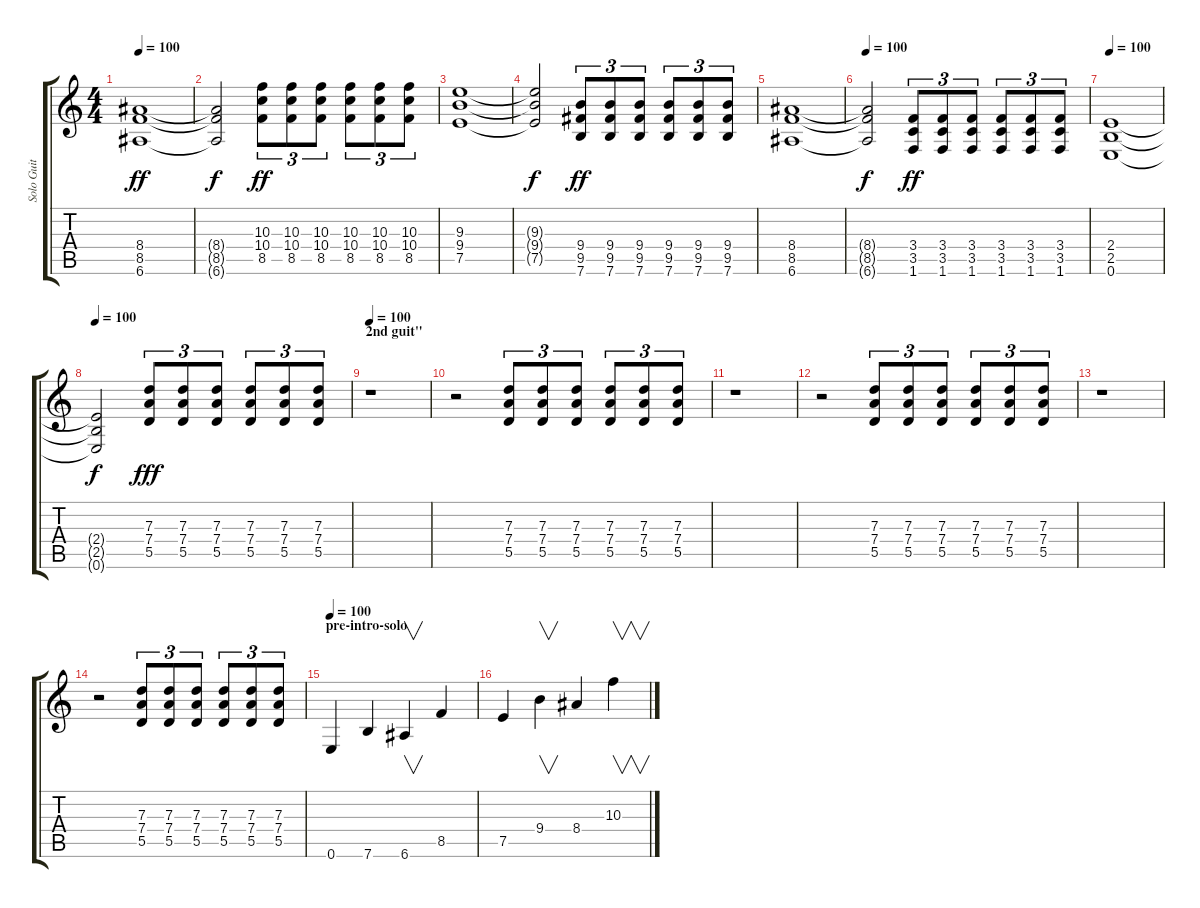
\track ("Solo Guit" "Solo Guit") {instrument overdrivenguitar}
\staff {score tabs}
\tuning (E4 B3 G3 D3 A2 E2) {hide}
\ts (4 4)
\tempo 100
\clef g2
\ks c
(8.4 8.5 6.6).1{dy ff} |
(8.4{t} 8.5{t} 6.6{t}).2{dy f} (10.3 10.4 8.5).8{tu (3 2) dy ff} (10.3 10.4 8.5).8{tu (3 2)} (10.3 10.4 8.5).8{tu (3 2)} (10.3 10.4 8.5).8{tu (3 2)} (10.3 10.4 8.5).8{tu (3 2)} (10.3 10.4 8.5).8{tu (3 2)} |
(9.3 9.4 7.5).1 |
(9.3{t} 9.4{t} 7.5{t}).2{dy f} (9.4 9.5 7.6).8{tu (3 2) dy ff} (9.4 9.5 7.6).8{tu (3 2)} (9.4 9.5 7.6).8{tu (3 2)} (9.4 9.5 7.6).8{tu (3 2)} (9.4 9.5 7.6).8{tu (3 2)} (9.4 9.5 7.6).8{tu (3 2)} |
(8.4 8.5 6.6).1 |
\tempo 100
(8.4{t} 8.5{t} 6.6{t}).2{dy f} (3.4 3.5 1.6).8{tu (3 2) dy ff} (3.4 3.5 1.6).8{tu (3 2)} (3.4 3.5 1.6).8{tu (3 2)} (3.4 3.5 1.6).8{tu (3 2)} (3.4 3.5 1.6).8{tu (3 2)} (3.4 3.5 1.6).8{tu (3 2)} |
\tempo 100
(2.4 2.5 0.6).1 |
\tempo 100
(2.4{t} 2.5{t} 0.6{t}).2{dy f} (7.3 7.4 5.5).8{tu (3 2) dy fff} (7.3 7.4 5.5).8{tu (3 2)} (7.3 7.4 5.5).8{tu (3 2)} (7.3 7.4 5.5).8{tu (3 2)} (7.3 7.4 5.5).8{tu (3 2)} (7.3 7.4 5.5).8{tu (3 2)} |
\section ("" "2nd guit''")
\tempo 100
r.1 |
r.2 (7.3 7.4 5.5).8{tu (3 2)} (7.3 7.4 5.5).8{tu (3 2)} (7.3 7.4 5.5).8{tu (3 2)} (7.3 7.4 5.5).8{tu (3 2)} (7.3 7.4 5.5).8{tu (3 2)} (7.3 7.4 5.5).8{tu (3 2)} |
r.1 |
r.2 (7.3 7.4 5.5).8{tu (3 2)} (7.3 7.4 5.5).8{tu (3 2)} (7.3 7.4 5.5).8{tu (3 2)} (7.3 7.4 5.5).8{tu (3 2)} (7.3 7.4 5.5).8{tu (3 2)} (7.3 7.4 5.5).8{tu (3 2)} |
r.1 |
r.2 (7.3 7.4 5.5).8{tu (3 2)} (7.3 7.4 5.5).8{tu (3 2)} (7.3 7.4 5.5).8{tu (3 2)} (7.3 7.4 5.5).8{tu (3 2)} (7.3 7.4 5.5).8{tu (3 2)} (7.3 7.4 5.5).8{tu (3 2)} |
\section ("" "pre-intro-solo")
\tempo 100
0.6.4 7.6.4 6.6.4{v} 8.5.4 |
7.5.4 9.4.4{v} 8.4.4 10.3.4{v}
